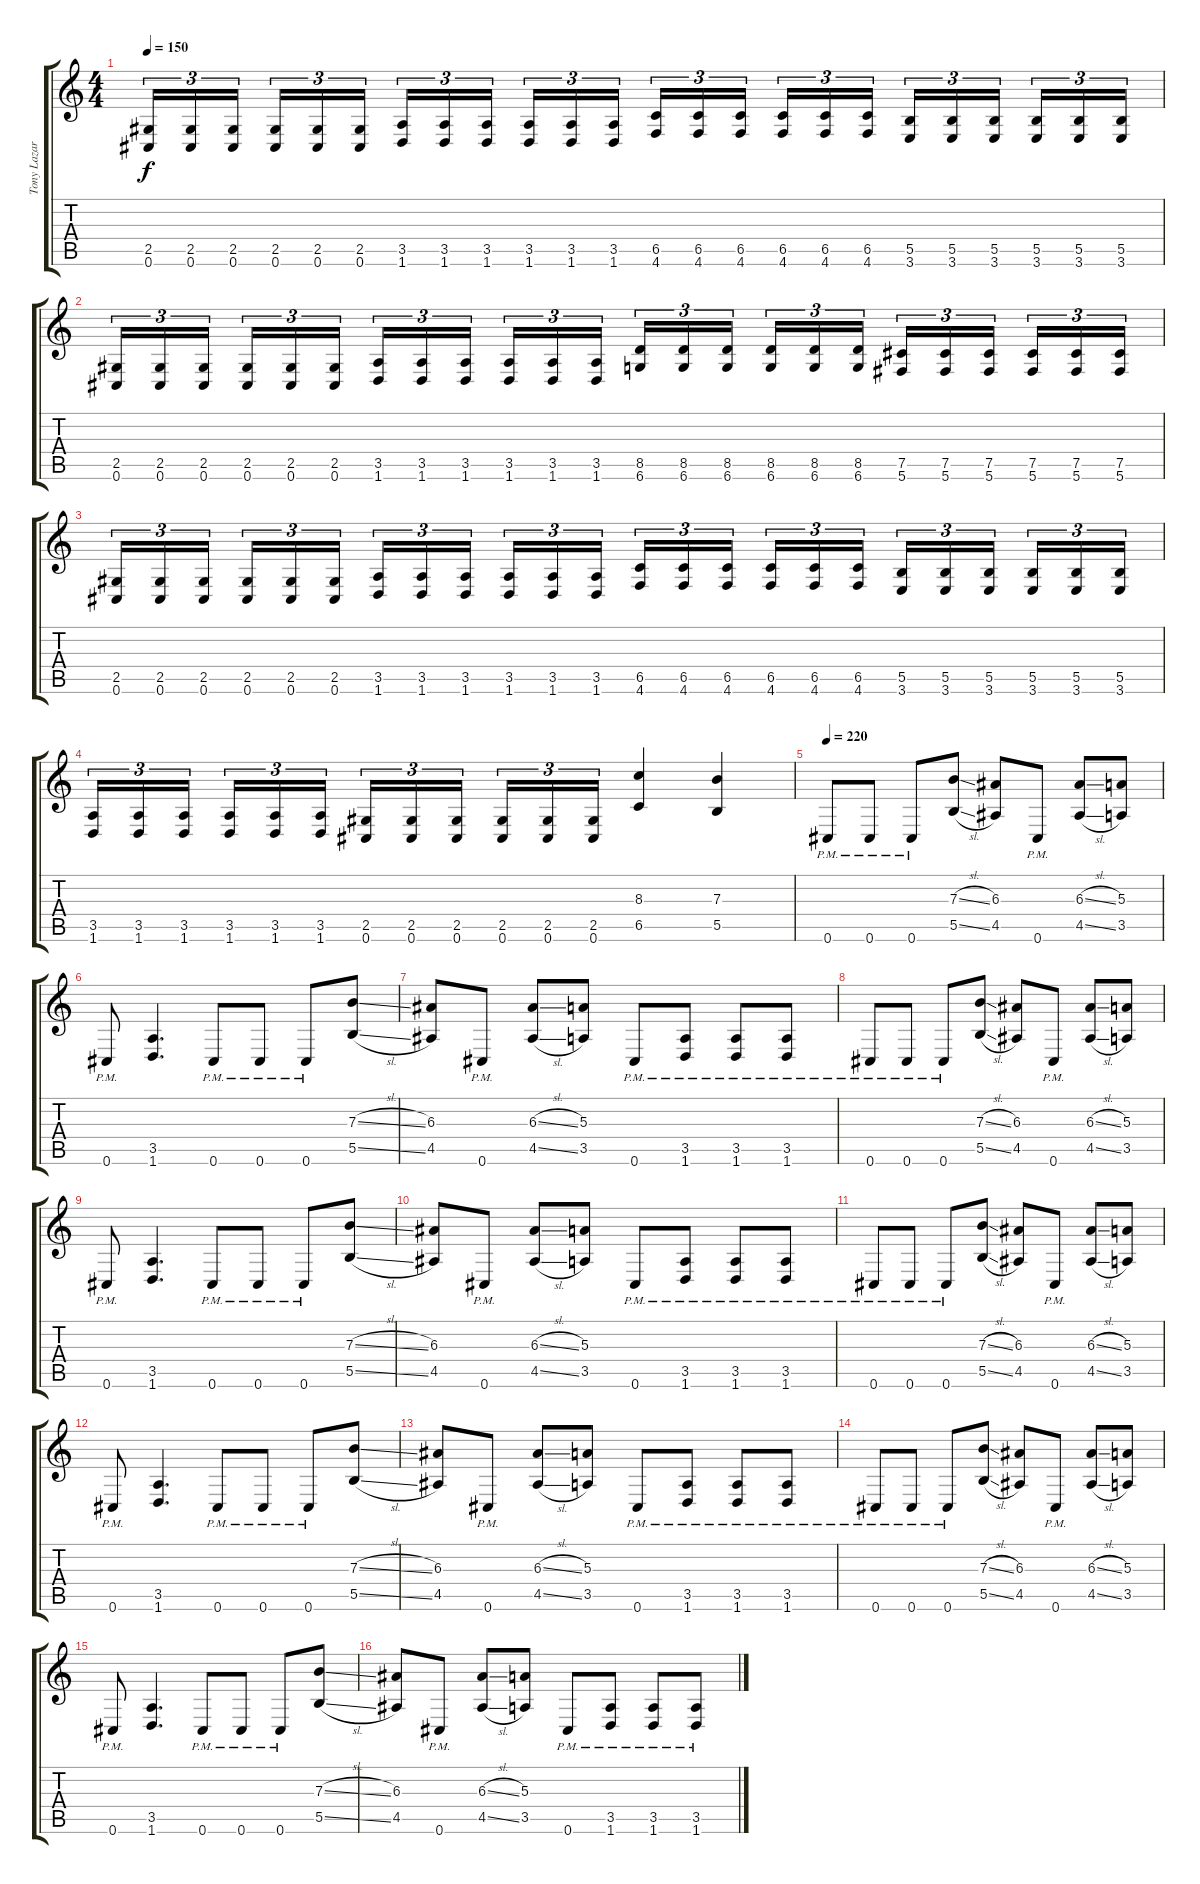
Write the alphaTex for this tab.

\track ("Tony Lazaro - Rhythm" "Tony Lazar") {instrument distortionguitar}
\staff {score tabs}
\tuning (Db4 Ab3 E3 B2 Gb2 Db2) {hide}
\ts (4 4)
\tempo 150
\clef g2
\ks c
(2.5 0.6).16{tu (3 2) dy f} (2.5 0.6).16{tu (3 2)} (2.5 0.6).16{tu (3 2) beam splitsecondary} (2.5 0.6).16{tu (3 2)} (2.5 0.6).16{tu (3 2)} (2.5 0.6).16{tu (3 2)} (3.5 1.6).16{tu (3 2)} (3.5 1.6).16{tu (3 2)} (3.5 1.6).16{tu (3 2) beam splitsecondary} (3.5 1.6).16{tu (3 2)} (3.5 1.6).16{tu (3 2)} (3.5 1.6).16{tu (3 2)} (6.5 4.6).16{tu (3 2)} (6.5 4.6).16{tu (3 2)} (6.5 4.6).16{tu (3 2) beam splitsecondary} (6.5 4.6).16{tu (3 2)} (6.5 4.6).16{tu (3 2)} (6.5 4.6).16{tu (3 2)} (5.5 3.6).16{tu (3 2)} (5.5 3.6).16{tu (3 2)} (5.5 3.6).16{tu (3 2) beam splitsecondary} (5.5 3.6).16{tu (3 2)} (5.5 3.6).16{tu (3 2)} (5.5 3.6).16{tu (3 2)} |
(2.5 0.6).16{tu (3 2)} (2.5 0.6).16{tu (3 2)} (2.5 0.6).16{tu (3 2) beam splitsecondary} (2.5 0.6).16{tu (3 2)} (2.5 0.6).16{tu (3 2)} (2.5 0.6).16{tu (3 2)} (3.5 1.6).16{tu (3 2)} (3.5 1.6).16{tu (3 2)} (3.5 1.6).16{tu (3 2) beam splitsecondary} (3.5 1.6).16{tu (3 2)} (3.5 1.6).16{tu (3 2)} (3.5 1.6).16{tu (3 2)} (8.5 6.6).16{tu (3 2)} (8.5 6.6).16{tu (3 2)} (8.5 6.6).16{tu (3 2) beam splitsecondary} (8.5 6.6).16{tu (3 2)} (8.5 6.6).16{tu (3 2)} (8.5 6.6).16{tu (3 2)} (7.5 5.6).16{tu (3 2)} (7.5 5.6).16{tu (3 2)} (7.5 5.6).16{tu (3 2) beam splitsecondary} (7.5 5.6).16{tu (3 2)} (7.5 5.6).16{tu (3 2)} (7.5 5.6).16{tu (3 2)} |
(2.5 0.6).16{tu (3 2)} (2.5 0.6).16{tu (3 2)} (2.5 0.6).16{tu (3 2) beam splitsecondary} (2.5 0.6).16{tu (3 2)} (2.5 0.6).16{tu (3 2)} (2.5 0.6).16{tu (3 2)} (3.5 1.6).16{tu (3 2)} (3.5 1.6).16{tu (3 2)} (3.5 1.6).16{tu (3 2) beam splitsecondary} (3.5 1.6).16{tu (3 2)} (3.5 1.6).16{tu (3 2)} (3.5 1.6).16{tu (3 2)} (6.5 4.6).16{tu (3 2)} (6.5 4.6).16{tu (3 2)} (6.5 4.6).16{tu (3 2) beam splitsecondary} (6.5 4.6).16{tu (3 2)} (6.5 4.6).16{tu (3 2)} (6.5 4.6).16{tu (3 2)} (5.5 3.6).16{tu (3 2)} (5.5 3.6).16{tu (3 2)} (5.5 3.6).16{tu (3 2) beam splitsecondary} (5.5 3.6).16{tu (3 2)} (5.5 3.6).16{tu (3 2)} (5.5 3.6).16{tu (3 2)} |
(3.5 1.6).16{tu (3 2)} (3.5 1.6).16{tu (3 2)} (3.5 1.6).16{tu (3 2) beam splitsecondary} (3.5 1.6).16{tu (3 2)} (3.5 1.6).16{tu (3 2)} (3.5 1.6).16{tu (3 2)} (2.5 0.6).16{tu (3 2)} (2.5 0.6).16{tu (3 2)} (2.5 0.6).16{tu (3 2) beam splitsecondary} (2.5 0.6).16{tu (3 2)} (2.5 0.6).16{tu (3 2)} (2.5 0.6).16{tu (3 2)} (8.3 6.5).4 (7.3 5.5).4 |
\tempo 220
0.6{pm}.8 0.6{pm}.8 0.6{pm}.8 (7.3{sl} 5.5{sl}).8 (6.3 4.5).8 0.6{pm}.8 (6.3{sl} 4.5{sl}).8 (5.3 3.5).8 |
0.6{pm}.8 (3.5 1.6).4{d} 0.6{pm}.8 0.6{pm}.8 0.6{pm}.8 (7.3{sl} 5.5{sl}).8 |
(6.3 4.5).8 0.6{pm}.8 (6.3{sl} 4.5{sl}).8 (5.3 3.5).8 0.6{pm}.8 (3.5{pm} 1.6{pm}).8 (3.5{pm} 1.6{pm}).8 (3.5{pm} 1.6{pm}).8 |
0.6{pm}.8 0.6{pm}.8 0.6{pm}.8 (7.3{sl} 5.5{sl}).8 (6.3 4.5).8 0.6{pm}.8 (6.3{sl} 4.5{sl}).8 (5.3 3.5).8 |
0.6{pm}.8 (3.5 1.6).4{d} 0.6{pm}.8 0.6{pm}.8 0.6{pm}.8 (7.3{sl} 5.5{sl}).8 |
(6.3 4.5).8 0.6{pm}.8 (6.3{sl} 4.5{sl}).8 (5.3 3.5).8 0.6{pm}.8 (3.5{pm} 1.6{pm}).8 (3.5{pm} 1.6{pm}).8 (3.5{pm} 1.6{pm}).8 |
0.6{pm}.8 0.6{pm}.8 0.6{pm}.8 (7.3{sl} 5.5{sl}).8 (6.3 4.5).8 0.6{pm}.8 (6.3{sl} 4.5{sl}).8 (5.3 3.5).8 |
0.6{pm}.8 (3.5 1.6).4{d} 0.6{pm}.8 0.6{pm}.8 0.6{pm}.8 (7.3{sl} 5.5{sl}).8 |
(6.3 4.5).8 0.6{pm}.8 (6.3{sl} 4.5{sl}).8 (5.3 3.5).8 0.6{pm}.8 (3.5{pm} 1.6{pm}).8 (3.5{pm} 1.6{pm}).8 (3.5{pm} 1.6{pm}).8 |
0.6{pm}.8 0.6{pm}.8 0.6{pm}.8 (7.3{sl} 5.5{sl}).8 (6.3 4.5).8 0.6{pm}.8 (6.3{sl} 4.5{sl}).8 (5.3 3.5).8 |
0.6{pm}.8 (3.5 1.6).4{d} 0.6{pm}.8 0.6{pm}.8 0.6{pm}.8 (7.3{sl} 5.5{sl}).8 |
(6.3 4.5).8 0.6{pm}.8 (6.3{sl} 4.5{sl}).8 (5.3 3.5).8 0.6{pm}.8 (3.5{pm} 1.6{pm}).8 (3.5{pm} 1.6{pm}).8 (3.5{pm} 1.6{pm}).8
